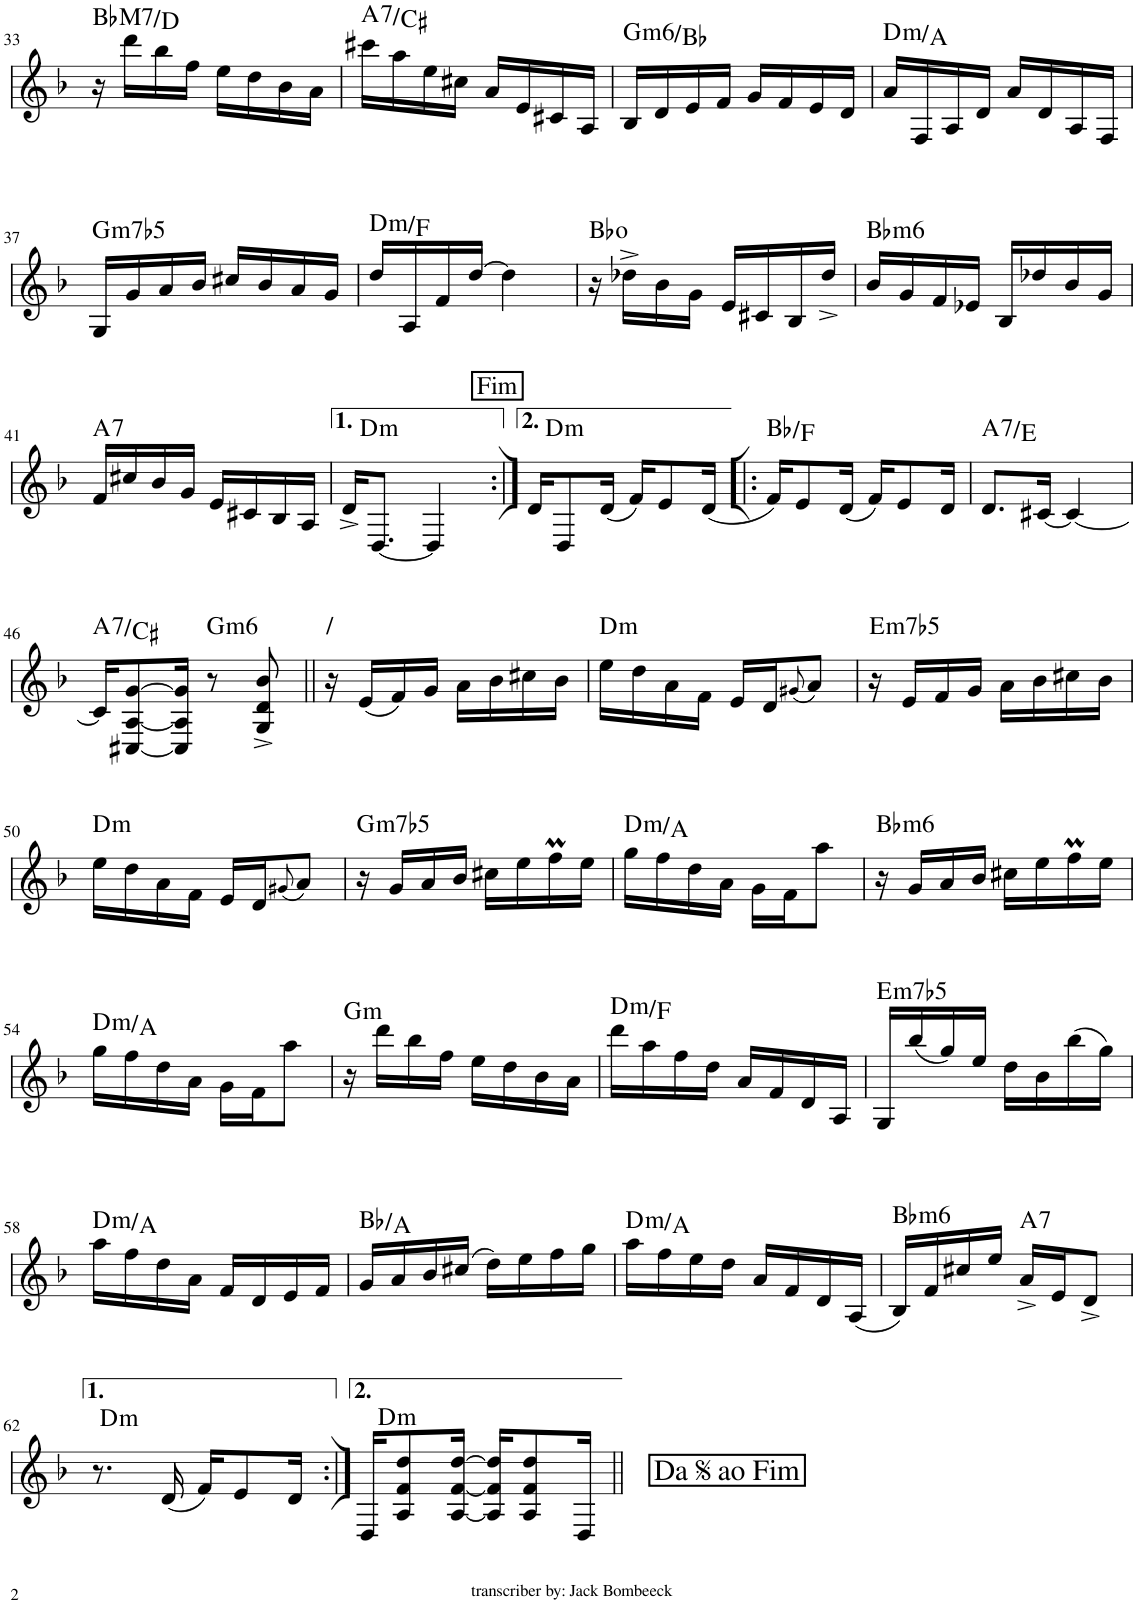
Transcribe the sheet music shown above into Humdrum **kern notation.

**kern	**harte
*part1	*part1
*staff1	*
*I"Piano	*
*I'Pno.	*
!!LO:PB:g=z
*clefG2	*
*k[b-]	*
*M2/4	*
=33	=33
!	!LO:H:kt=M7
16r	Bb:maj7/3
16ddd\LL	.
16bb-\	.
16ff\JJ	.
16ee\LL	.
16dd\	.
16b-\	.
16a\JJ	.
=34	=34
!	!LO:H:kt=7
16ccc#X\LL	A:7/3
16aa\	.
16ee\	.
16cc#X\JJ	.
16a/LL	.
16e/	.
16c#X/	.
16A/JJ	.
=35	=35
!	!LO:H:kt=m6
16B-/LL	G:min6/b3
16d/	.
16e/	.
16f/JJ	.
16g/LL	.
16f/	.
16e/	.
16d/JJ	.
=36	=36
!	!LO:H:kt=m
16a/LL	D:min/5
16F/	.
16A/	.
16d/JJ	.
16a/LL	.
16d/	.
16A/	.
16F/JJ	.
!!LO:LB:g=z
=37	=37
!	!LO:H:kt=m7b5
16G/LL	G:hdim7
16g/	.
16a/	.
16b-/JJ	.
16cc#X/LL	.
16b-/	.
16a/	.
16g/JJ	.
=38	=38
!	!LO:H:kt=m
16dd/LL	D:min/b3
16A/	.
16f/	.
[16dd/JJ	.
4dd\]	.
=39	=39
16r	Bb:dim
16dd-X^\LL	.
16b-\	.
16g\JJ	.
16e/LL	.
16c#X/	.
16B-/	.
16dd-^/JJ	.
=40	=40
!	!LO:H:kt=m6
16b-/LL	Bb:min6
16g/	.
16f/	.
16e-X/JJ	.
16B-/LL	.
16dd-X/	.
16b-/	.
16g/JJ	.
!!LO:LB:g=z
=41	=41
!	!LO:H:kt=7
16f/LL	A:7
16cc#X/	.
16b-/	.
16g/JJ	.
16e/LL	.
16c#X/	.
16B-/	.
16A/JJ	.
=42	=42
16d^/KL	D:min
[8.D/J	.
4D/]	.
!LO:TX:a:t=Fim	!LO:H:kt=m
=43:|!	=43:|!
!	!LO:H:kt=m
16d/KL	D:min
8D/	.
(16d/Jk	.
16f/KL)	.
8e/	.
(16d/Jk	.
=44!|:	=44!|:
16f/KL)	Bb:maj/5
8e/	.
(16d/Jk	.
16f/KL)	.
8e/	.
16d/Jk	.
=45	=45
!	!LO:H:kt=7
8.d/L	A:7/5
[16c#X/Jk	.
4c#/_	.
!!LO:LB:g=z
=46	=46
!	!LO:H:kt=7
16c#/KL]	A:7/3
[8C#X/ [8A/ [8g/	.
16C#/] 16A/] 16g/]Jk	.
!	!LO:H:kt=m6
8r	G:min6
8G/^ 8d/^ 8b-/^	.
=47||	=47||
!	!LO:H:kt=/
16r	N
(16e/LL	.
16f/)	.
16g/JJ	.
16a\LL	.
16b-\	.
16cc#X\	.
16b-\JJ	.
=48	=48
!	!LO:H:kt=m
16ee\LL	D:min
16dd\	.
16a\	.
16f\JJ	.
16e/LL	.
16d/J	.
(8qg#X/	.
8a/J)	.
=49	=49
!	!LO:H:kt=m7b5
16r	E:hdim7
16e/LL	.
16f/	.
16g/JJ	.
16a\LL	.
16b-\	.
16cc#X\	.
16b-\JJ	.
!!LO:LB:g=z
=50	=50
!	!LO:H:kt=m
16ee\LL	D:min
16dd\	.
16a\	.
16f\JJ	.
16e/LL	.
16d/J	.
(8qg#X/	.
8a/J)	.
=51	=51
!	!LO:H:kt=m7b5
16r	G:hdim7
16g/LL	.
16a/	.
16b-/JJ	.
16cc#X\LL	.
16ee\	.
16ffM\	.
16ee\JJ	.
=52	=52
!	!LO:H:kt=m
16gg\LL	D:min/5
16ff\	.
16dd\	.
16a\JJ	.
16g\LL	.
16f\J	.
8aa\J	.
=53	=53
!	!LO:H:kt=m6
16r	Bb:min6
16g/LL	.
16a/	.
16b-/JJ	.
16cc#X\LL	.
16ee\	.
16ffM\	.
16ee\JJ	.
!!LO:LB:g=z
=54	=54
!	!LO:H:kt=m
16gg\LL	D:min/5
16ff\	.
16dd\	.
16a\JJ	.
16g\LL	.
16f\J	.
8aa\J	.
=55	=55
!	!LO:H:kt=m
16r	G:min
16ddd\LL	.
16bb-\	.
16ff\JJ	.
16ee\LL	.
16dd\	.
16b-\	.
16a\JJ	.
=56	=56
!	!LO:H:kt=m
16ddd\LL	D:min/b3
16aa\	.
16ff\	.
16dd\JJ	.
16a/LL	.
16f/	.
16d/	.
16A/JJ	.
=57	=57
!	!LO:H:kt=m7b5
16G/LL	E:hdim7
(16bb-/	.
16gg/)	.
16ee/JJ	.
16dd\LL	.
16b-\	.
(16bb-\	.
16gg\JJ)	.
!!LO:LB:g=z
=58	=58
!	!LO:H:kt=m
16aa\LL	D:min/5
16ff\	.
16dd\	.
16a\JJ	.
16f/LL	.
16d/	.
16e/	.
16f/JJ	.
=59	=59
16g/LL	Bb:maj/7
16a/	.
16b-/	.
(16cc#X/JJ	.
16dd\LL)	.
16ee\	.
16ff\	.
16gg\JJ	.
=60	=60
!	!LO:H:kt=m
16aa\LL	D:min/5
16ff\	.
16ee\	.
16dd\JJ	.
16a/LL	.
16f/	.
16d/	.
(16A/JJ	.
=61	=61
!	!LO:H:kt=m6
16B-/LL)	Bb:min6
16f/	.
16cc#X/	.
16ee/JJ	.
!	!LO:H:kt=7
16a^/LL	A:7
16e/J	.
8d^/J	.
!!LO:LB:g=z
=62	=62
!	!LO:H:kt=m
8.r	D:min
(16d/	.
16f/KL)	.
8e/	.
16d/Jk	.
=63:|!	=63:|!
16D/KL	D:min
8A/ 8f/ 8dd/	.
[16A/ [16f/ [16dd/Jk	.
16A/] 16f/] 16dd/]KL	.
8A/ 8f/ 8dd/	.
16D/Jk	.
!LO:TX:a:t=Da  ao Fim	!LO:H:kt=m
=||	=||
*-	*-
